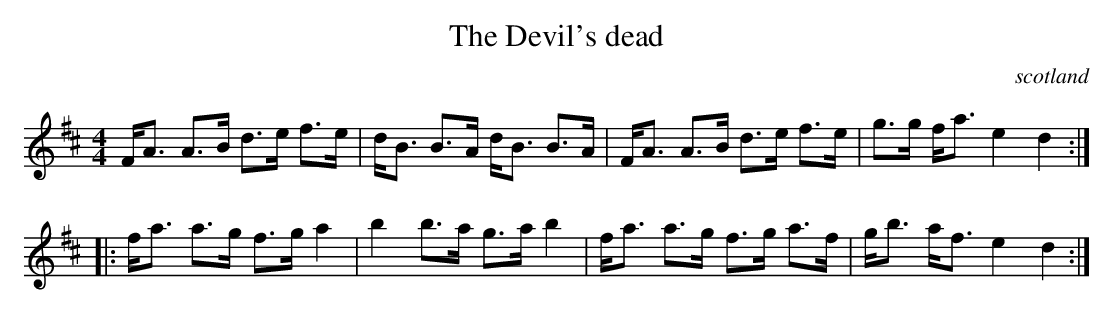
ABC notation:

X:1
T:Devil's dead, The
O:scotland
M:4/4
K:D
F<A A>B d>e f>e|d<B B>A d<B B>A|\
F<A A>B d>e f>e|g>g f<a e2d2::
f<a a>g f>g a2| b2 b>a g>a b2|\
f<a a>g f>g a>f|g<b a<f e2 d2:|
